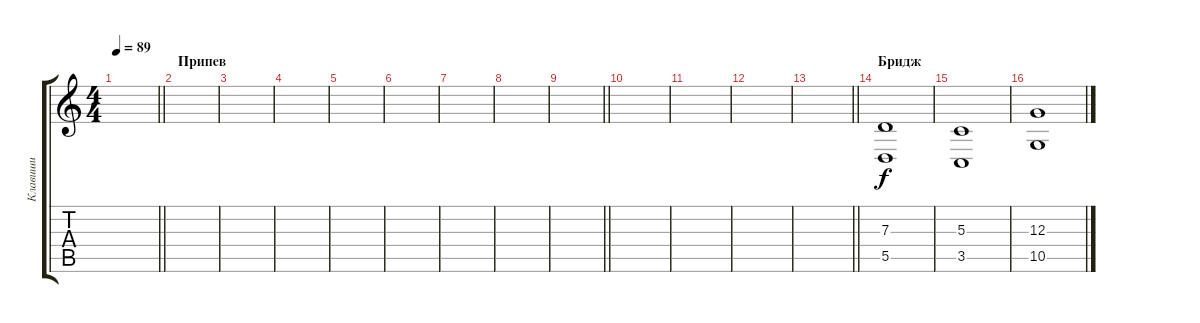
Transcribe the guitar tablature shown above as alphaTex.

\track ("Клавиши" "Клавиши") {instrument synthstrings2}
\staff {score tabs}
\tuning (E4 B3 G3 D3 A2 E2) {hide}
\ts (4 4)
\tempo 89
\clef g2
\barLineRight lightlight
\ks c
|
\section ("" "Припев")
|
|
|
|
|
|
|
\barLineRight lightlight
|
|
|
|
\barLineRight lightlight
|
\section ("" "Бридж")
(7.3 5.5).1 |
(5.3 3.5).1 |
(12.3 10.5).1
